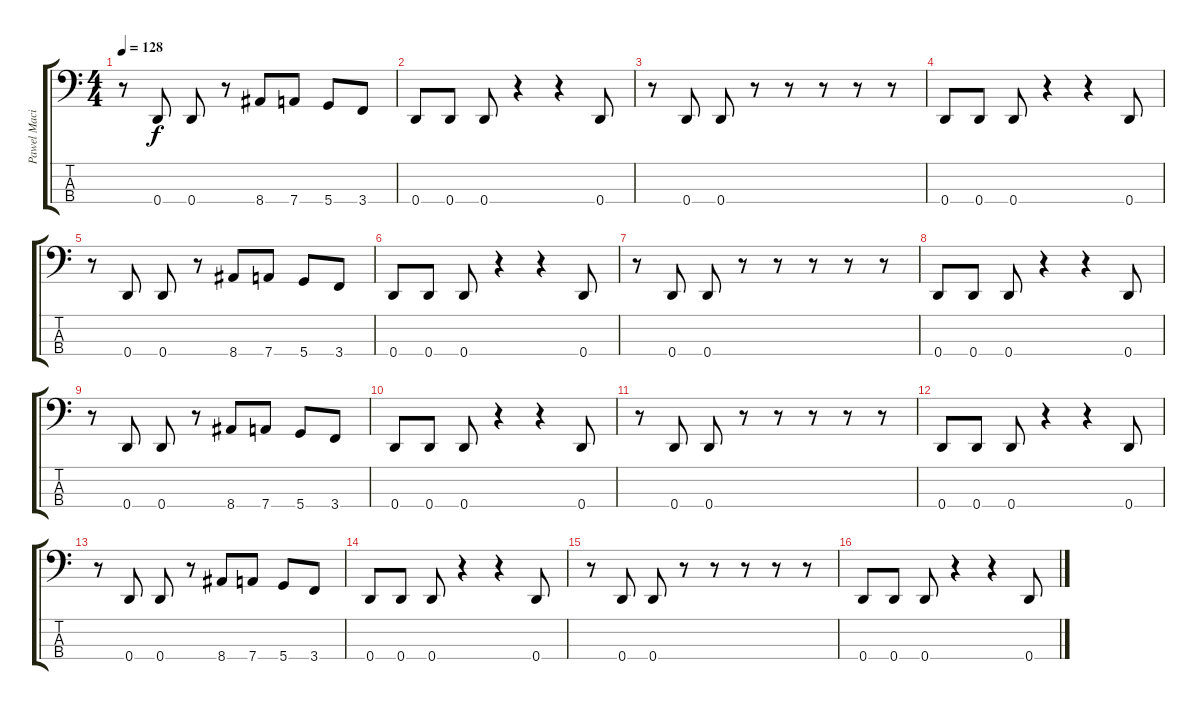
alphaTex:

\track ("Pawel Maciwoda" "Pawel Maci") {instrument electricbassfinger}
\staff {score tabs}
\tuning (F2 C2 G1 D1) {hide}
\ts (4 4)
\tempo 128
\clef f4
\ks c
r.8{dy f} 0.4.8 0.4.8 r.8 8.4.8 7.4.8 5.4.8 3.4.8 |
0.4.8 0.4.8 0.4.8 r.4 r.4 0.4.8 |
r.8 0.4.8 0.4.8 r.8 r.8 r.8 r.8 r.8 |
0.4.8 0.4.8 0.4.8 r.4 r.4 0.4.8 |
r.8 0.4.8 0.4.8 r.8 8.4.8 7.4.8 5.4.8 3.4.8 |
0.4.8 0.4.8 0.4.8 r.4 r.4 0.4.8 |
r.8 0.4.8 0.4.8 r.8 r.8 r.8 r.8 r.8 |
0.4.8 0.4.8 0.4.8 r.4 r.4 0.4.8 |
r.8 0.4.8 0.4.8 r.8 8.4.8 7.4.8 5.4.8 3.4.8 |
0.4.8 0.4.8 0.4.8 r.4 r.4 0.4.8 |
r.8 0.4.8 0.4.8 r.8 r.8 r.8 r.8 r.8 |
0.4.8 0.4.8 0.4.8 r.4 r.4 0.4.8 |
r.8 0.4.8 0.4.8 r.8 8.4.8 7.4.8 5.4.8 3.4.8 |
0.4.8 0.4.8 0.4.8 r.4 r.4 0.4.8 |
r.8 0.4.8 0.4.8 r.8 r.8 r.8 r.8 r.8 |
0.4.8 0.4.8 0.4.8 r.4 r.4 0.4.8
